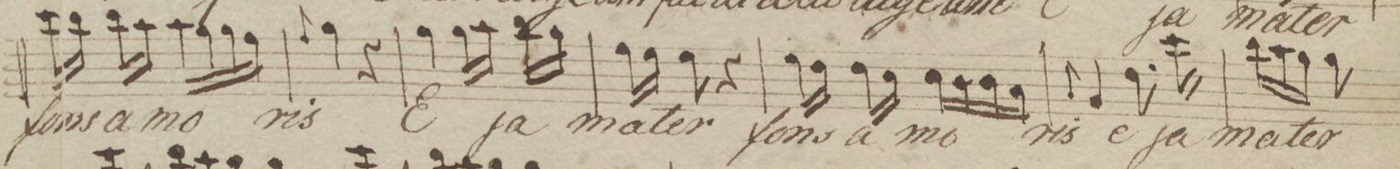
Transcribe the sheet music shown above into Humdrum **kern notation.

**kern	**text	**dynam
*I"Cant!	*	*
*clefC1	*	*
*k[b-e-a-]	*	*
*M2/4	*	*
16aa-\LL	fons	.
16gg\JJ	.	.
16gg\LL	a-	.
16ff\JJ	.	.
16ff\LL	-mo-	.
16ee-\	.	.
16ee-\	.	.
16dd\JJ	.	.
=152	=152	=152
8qqdd/	-ris	.
4ee-\	.	.
4r	.	.
=153	=153	=153
4ee-\	E-	.
16ee-\LL	.	.
16ff\JJ	.	.
16gg\LL	-ja	.
16ee-\JJ	.	.
=154	=154	=154
16dd\LL	ma-	.
16cc\JJ	.	.
8cc\	-ter	.
4r	.	.
=155	=155	=155
16cc\LL	fons	.
16b-\JJ	.	.
16b-\LL	a-	.
16a-\JJ	.	.
16a-\LL	-mo-	.
16g\	.	.
16g\	.	.
16f\JJ	.	.
=156	=156	=156
8qqf/	-ris	.
4e-/	.	.
8.b-\	e-	.
16aa-\	-ja	.
=157	=157	=157
24gg\LL	ma-	.
24ff\	.	.
24ee-\JJ	.	.
8ee-\	-ter	.
*-	*-	*-
